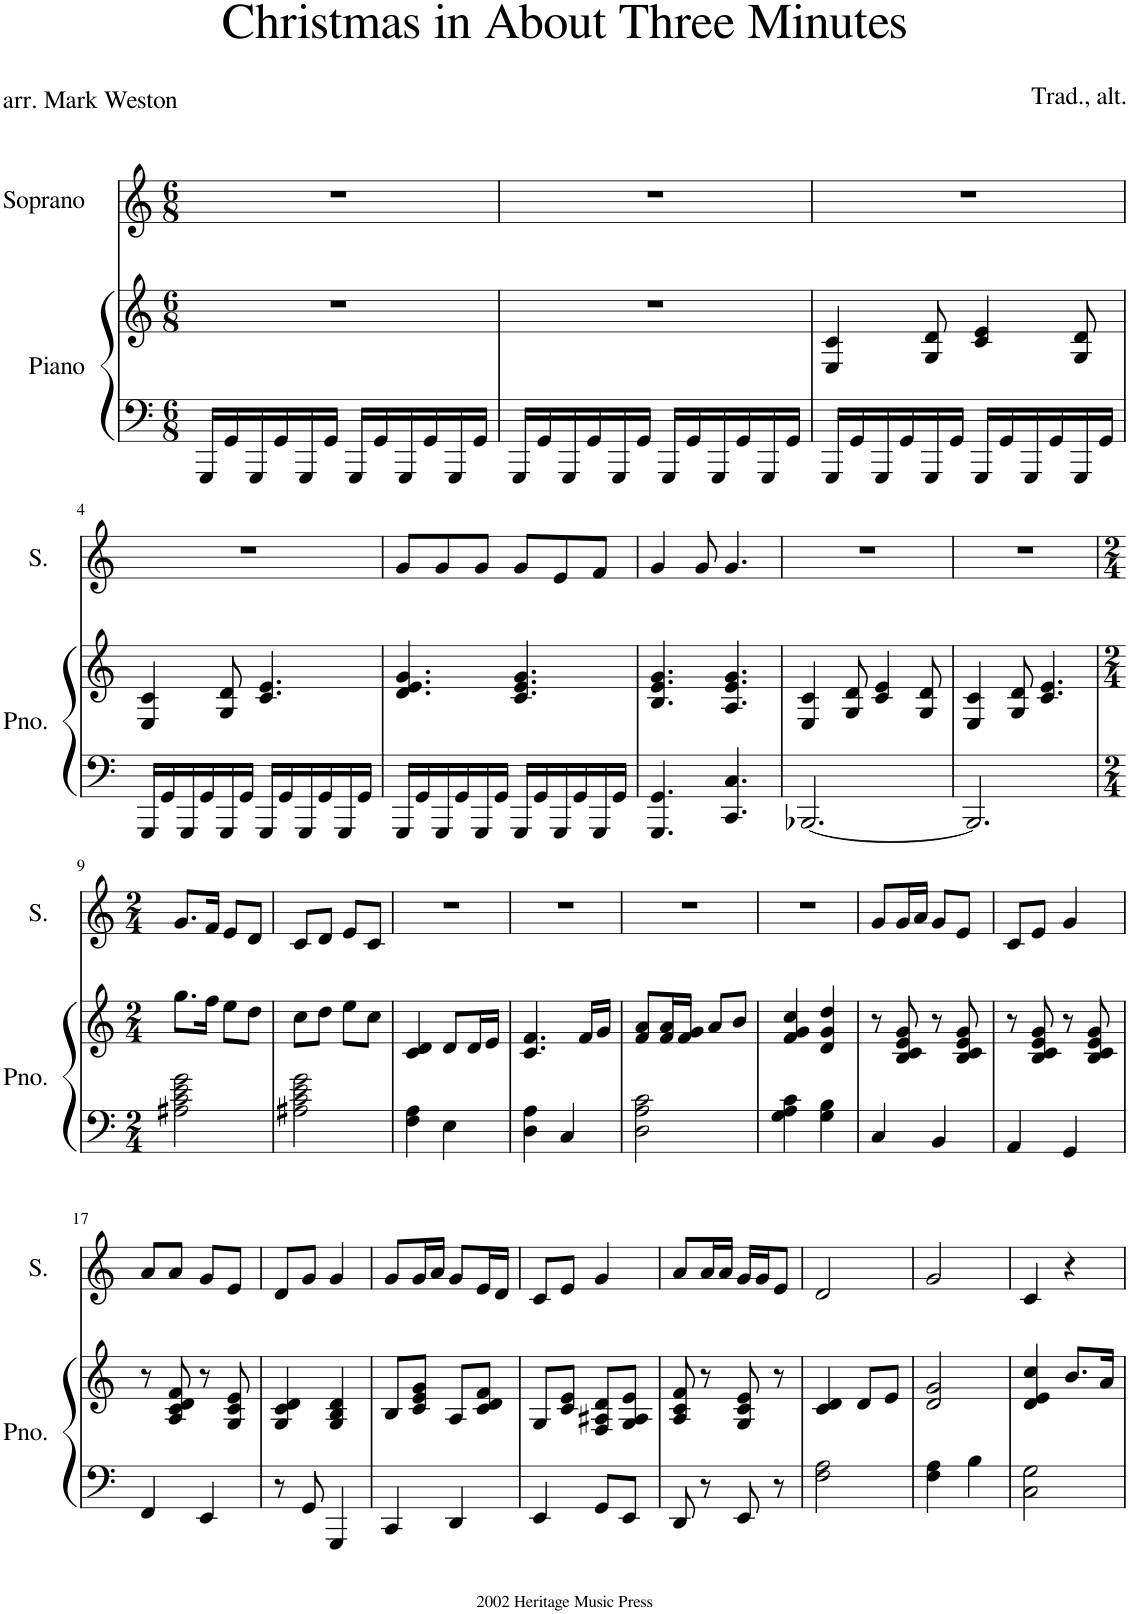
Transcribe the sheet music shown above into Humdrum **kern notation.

**kern	**kern	**kern
*part2	*part2	*part1
*staff3	*staff2	*staff1
*I"Piano	*	*I"Soprano
*I'Pno.	*	*I'S.
*clefF4	*clefG2	*clefG2
*k[]	*k[]	*k[]
*M6/8	*M6/8	*M6/8
=1	=1	=1
16GGG/LL	2.r	2.r
16GG/	.	.
16GGG/	.	.
16GG/	.	.
16GGG/	.	.
16GG/JJ	.	.
16GGG/LL	.	.
16GG/	.	.
16GGG/	.	.
16GG/	.	.
16GGG/	.	.
16GG/JJ	.	.
=2	=2	=2
16GGG/LL	2.r	2.r
16GG/	.	.
16GGG/	.	.
16GG/	.	.
16GGG/	.	.
16GG/JJ	.	.
16GGG/LL	.	.
16GG/	.	.
16GGG/	.	.
16GG/	.	.
16GGG/	.	.
16GG/JJ	.	.
=3	=3	=3
16GGG/LL	4E/ 4c/	2.r
16GG/	.	.
16GGG/	.	.
16GG/	.	.
16GGG/	8G/ 8d/	.
16GG/JJ	.	.
16GGG/LL	4c/ 4e/	.
16GG/	.	.
16GGG/	.	.
16GG/	.	.
16GGG/	8G/ 8d/	.
16GG/JJ	.	.
!!LO:LB:g=z
=4	=4	=4
16GGG/LL	4E/ 4c/	2.r
16GG/	.	.
16GGG/	.	.
16GG/	.	.
16GGG/	8G/ 8d/	.
16GG/JJ	.	.
16GGG/LL	4.c/ 4.e/	.
16GG/	.	.
16GGG/	.	.
16GG/	.	.
16GGG/	.	.
16GG/JJ	.	.
=5	=5	=5
16GGG/LL	4.d/ 4.e/ 4.g/	8g/L
16GG/	.	.
16GGG/	.	8g/
16GG/	.	.
16GGG/	.	8g/J
16GG/JJ	.	.
16GGG/LL	4.c/ 4.e/ 4.g/	8g/L
16GG/	.	.
16GGG/	.	8e/
16GG/	.	.
16GGG/	.	8f/J
16GG/JJ	.	.
=6	=6	=6
4.GGG/ 4.GG/	4.B/ 4.e/ 4.g/	4g/
.	.	8g/
4.CC/ 4.C/	4.A/ 4.e/ 4.g/	4.g/
=7	=7	=7
[2.BBB-X/	4E/ 4c/	2.r
.	8G/ 8d/	.
.	4c/ 4e/	.
.	8G/ 8d/	.
=8	=8	=8
2.BBB-/]	4E/ 4c/	2.r
.	8G/ 8d/	.
.	4.c/ 4.e/	.
!!LO:LB:g=z
=9	=9	=9
*M2/4	*M2/4	*M2/4
2A#X\ 2c\ 2e\ 2g\	8.gg\L	8.g/L
.	16ff\Jk	16f/Jk
.	8ee\L	8e/L
.	8dd\J	8d/J
=10	=10	=10
2A#X\ 2c\ 2e\ 2g\	8cc\L	8c/L
.	8dd\J	8d/J
.	8ee\L	8e/L
.	8cc\J	8c/J
=11	=11	=11
4F\ 4A\	4c/ 4d/	2r
4E\	8d/L	.
.	16d/L	.
.	16e/JJ	.
=12	=12	=12
4D\ 4A\	4.c/ 4.f/	2r
4C/	.	.
.	16f/LL	.
.	16g/JJ	.
=13	=13	=13
2D\ 2A\ 2c\	8f/ 8a/L	2r
.	16f/ 16a/L	.
.	16f/ 16g/JJ	.
.	8a/L	.
.	8b/J	.
=14	=14	=14
4G\ 4A\ 4c\	4f/ 4g/ 4cc/	2r
4G\ 4B\	4d/ 4g/ 4dd/	.
=15	=15	=15
4C/	8r	8g/L
.	8B/ 8c/ 8e/ 8g/	16g/L
.	.	16a/JJ
4BB/	8r	8g/L
.	8B/ 8c/ 8e/ 8g/	8e/J
=16	=16	=16
4AA/	8r	8c/L
.	8B/ 8c/ 8e/ 8g/	8e/J
4GG/	8r	4g/
.	8B/ 8c/ 8e/ 8g/	.
!!LO:LB:g=z
=17	=17	=17
4FF/	8r	8a/L
.	8A/ 8c/ 8d/ 8f/	8a/J
4EE/	8r	8g/L
.	8G/ 8c/ 8e/	8e/J
=18	=18	=18
8r	4G/ 4c/ 4d/	8d/L
8GG/	.	8g/J
4GGG/	4G/ 4B/ 4d/	4g/
=19	=19	=19
4CC/	8B/L	8g/L
.	8c/ 8e/ 8g/J	16g/L
.	.	16a/JJ
4DD/	8A/L	8g/L
.	8c/ 8d/ 8f/J	16e/L
.	.	16d/JJ
=20	=20	=20
4EE/	8G/L	8c/L
.	8c/ 8e/J	8e/J
8GG/L	8F/ 8A#X/ 8d/L	4g/
8EE/J	8G/ 8A#/ 8e/J	.
=21	=21	=21
8DD/	8A/ 8c/ 8f/	8a/L
8r	8r	16a/L
.	.	16a/JJ
8EE/	8G/ 8c/ 8e/	16g/LL
.	.	16g/J
8r	8r	8e/J
=22	=22	=22
2F\ 2A\	4c/ 4d/	2d/
.	8d/L	.
.	8e/J	.
=23	=23	=23
4F\ 4A\	2d/ 2g/	2g/
4B\	.	.
=24	=24	=24
2C\ 2G\	4d/ 4e/ 4cc/	4c/
.	8.b/L	4r
.	16a/Jk	.
=	=	=
*-	*-	*-
